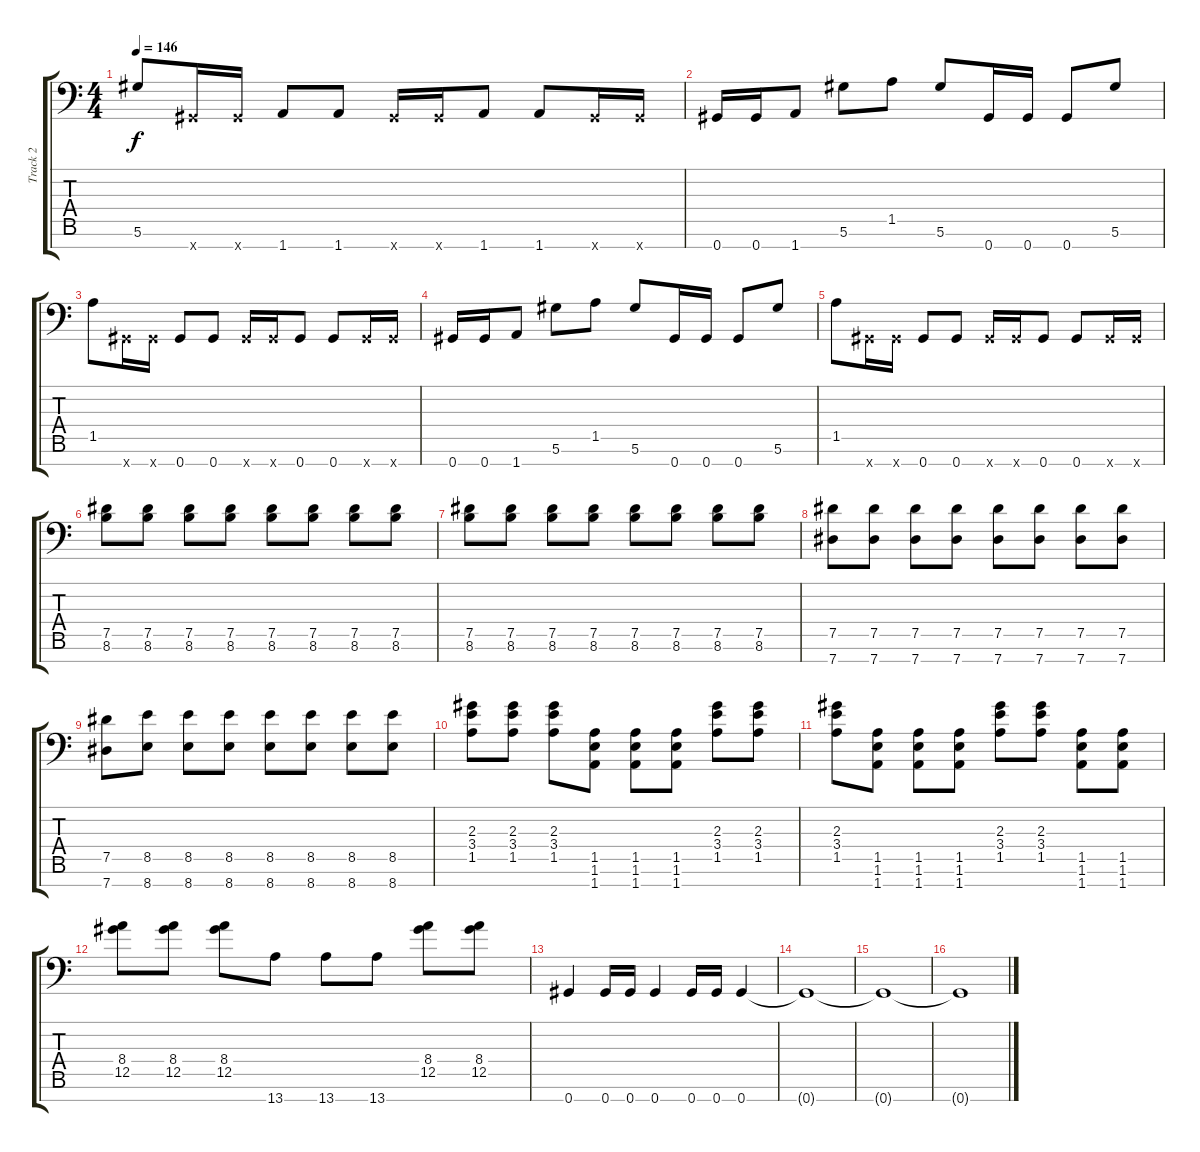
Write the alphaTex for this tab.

\track ("Track 2" "Track 2") {instrument distortionguitar}
\staff {score tabs}
\tuning (Eb4 Bb3 Gb3 Db3 Ab2 Eb2 Ab1) {hide}
\ts (4 4)
\tempo 146
\clef f4
\ks c
5.6.8{dy f} 0.7{x}.16 0.7{x}.16 1.7.8 1.7.8 0.7{x}.16 0.7{x}.16 1.7.8 1.7.8 0.7{x}.16 0.7{x}.16 |
0.7.16 0.7.16 1.7.8 5.6.8 1.5.8 5.6.8 0.7.16 0.7.16 0.7.8 5.6.8 |
1.5.8 0.7{x}.16 0.7{x}.16 0.7.8 0.7.8 0.7{x}.16 0.7{x}.16 0.7.8 0.7.8 0.7{x}.16 0.7{x}.16 |
0.7.16 0.7.16 1.7.8 5.6.8 1.5.8 5.6.8 0.7.16 0.7.16 0.7.8 5.6.8 |
1.5.8 0.7{x}.16 0.7{x}.16 0.7.8 0.7.8 0.7{x}.16 0.7{x}.16 0.7.8 0.7.8 0.7{x}.16 0.7{x}.16 |
(7.5 8.6).8 (7.5 8.6).8 (7.5 8.6).8 (7.5 8.6).8 (7.5 8.6).8 (7.5 8.6).8 (7.5 8.6).8 (7.5 8.6).8 |
(7.5 8.6).8 (7.5 8.6).8 (7.5 8.6).8 (7.5 8.6).8 (7.5 8.6).8 (7.5 8.6).8 (7.5 8.6).8 (7.5 8.6).8 |
(7.5 7.7).8 (7.5 7.7).8 (7.5 7.7).8 (7.5 7.7).8 (7.5 7.7).8 (7.5 7.7).8 (7.5 7.7).8 (7.5 7.7).8 |
(7.5 7.7).8 (8.5 8.7).8 (8.5 8.7).8 (8.5 8.7).8 (8.5 8.7).8 (8.5 8.7).8 (8.5 8.7).8 (8.5 8.7).8 |
(2.3 3.4 1.5).8 (2.3 3.4 1.5).8 (2.3 3.4 1.5).8 (1.5 1.6 1.7).8 (1.5 1.6 1.7).8 (1.5 1.6 1.7).8 (2.3 3.4 1.5).8 (2.3 3.4 1.5).8 |
(2.3 3.4 1.5).8 (1.5 1.6 1.7).8 (1.5 1.6 1.7).8 (1.5 1.6 1.7).8 (2.3 3.4 1.5).8 (2.3 3.4 1.5).8 (1.5 1.6 1.7).8 (1.5 1.6 1.7).8 |
(8.4 12.5).8 (8.4 12.5).8 (8.4 12.5).8 13.7.8 13.7.8 13.7.8 (8.4 12.5).8 (8.4 12.5).8 |
0.7.4 0.7.16 0.7.16 0.7.4 0.7.16 0.7.16 0.7.4 |
0.7{t}.1 |
0.7{t}.1 |
0.7{t}.1
